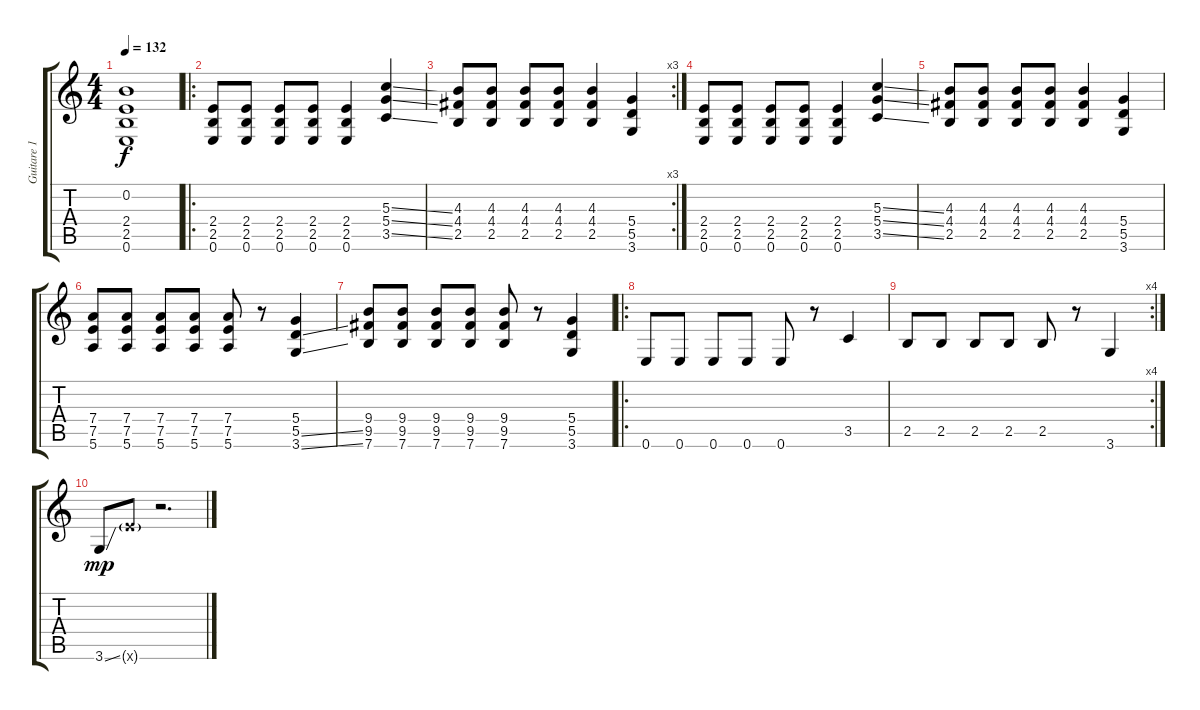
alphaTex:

\track ("Guitare 1" "Guitare 1") {instrument distortionguitar}
\staff {score tabs}
\tuning (E4 B3 G3 D3 A2 E2) {hide}
\ts (4 4)
\tempo 132
\clef g2
\ks c
(0.2 2.4 2.5 0.6).1{dy f} |
\ro
(2.4 2.5 0.6).8 (2.4 2.5 0.6).8 (2.4 2.5 0.6).8 (2.4 2.5 0.6).8 (2.4 2.5 0.6).4 (5.3{ss} 5.4{ss} 3.5{ss}).4 |
\rc 3
(4.3 4.4 2.5).8 (4.3 4.4 2.5).8 (4.3 4.4 2.5).8 (4.3 4.4 2.5).8 (4.3 4.4 2.5).4 (5.4 5.5 3.6).4 |
(2.4 2.5 0.6).8 (2.4 2.5 0.6).8 (2.4 2.5 0.6).8 (2.4 2.5 0.6).8 (2.4 2.5 0.6).4 (5.3{ss} 5.4{ss} 3.5{ss}).4 |
(4.3 4.4 2.5).8 (4.3 4.4 2.5).8 (4.3 4.4 2.5).8 (4.3 4.4 2.5).8 (4.3 4.4 2.5).4 (5.4 5.5 3.6).4 |
(7.4 7.5 5.6).8 (7.4 7.5 5.6).8 (7.4 7.5 5.6).8 (7.4 7.5 5.6).8 (7.4 7.5 5.6).8 r.8 (5.4 5.5{ss} 3.6{ss}).4 |
(9.4 9.5 7.6).8 (9.4 9.5 7.6).8 (9.4 9.5 7.6).8 (9.4 9.5 7.6).8 (9.4 9.5 7.6).8 r.8 (5.4 5.5 3.6).4 |
\ro
0.6.8 0.6.8 0.6.8 0.6.8 0.6.8 r.8 3.5.4 |
\rc 4
2.5.8 2.5.8 2.5.8 2.5.8 2.5.8 r.8 3.6.4 |
3.6{ss}.8{dy mp} 12.6{g x}.8 r.2{d}
